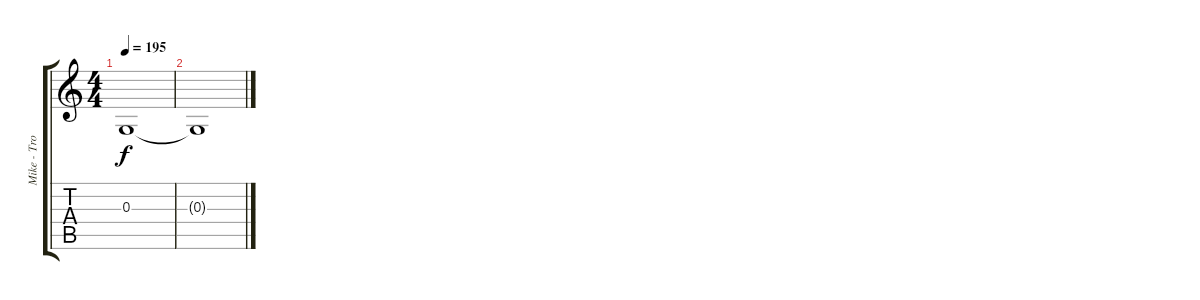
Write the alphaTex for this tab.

\track ("Mike - Trombone" "Mike - Tro") {instrument trombone}
\staff {score tabs}
\tuning (E4 B3 G3 D3 A2 E2) {hide}
\ts (4 4)
\tempo 195
\clef g2
\ks c
0.3{t}.1{dy f} |
0.3{t}.1
